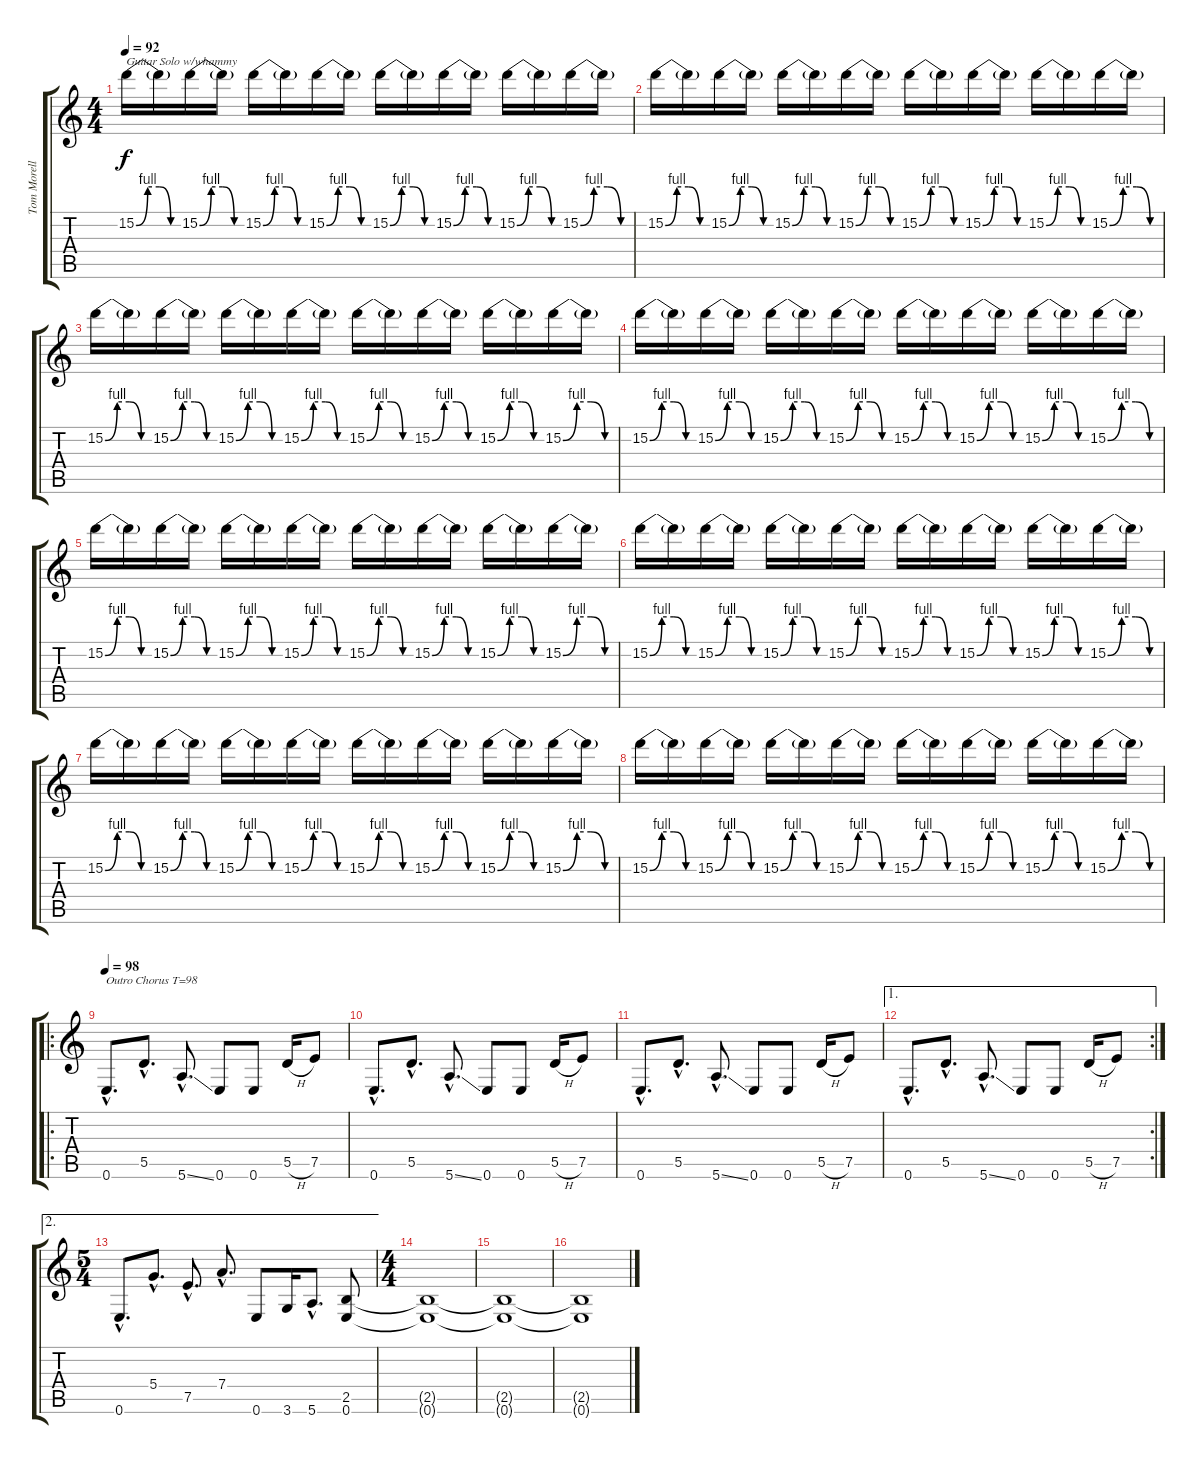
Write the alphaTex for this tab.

\track ("Tom Morello" "Tom Morell") {instrument distortionguitar}
\staff {score tabs}
\tuning (E4 B3 G3 D3 A2 E2) {hide}
\ts (4 4)
\tempo 92
\clef g2
\ks c
15.2{be (custom 0 0 15 4 30 4 45 0 60 0)}.16{txt "Guitar Solo w/whammy" dy f} 15.2{t}.16 15.2{be (custom 0 0 15 4 30 4 45 0 60 0)}.16 15.2{t}.16 15.2{be (custom 0 0 15 4 30 4 45 0 60 0)}.16 15.2{t}.16 15.2{be (custom 0 0 15 4 30 4 45 0 60 0)}.16 15.2{t}.16 15.2{be (custom 0 0 15 4 30 4 45 0 60 0)}.16 15.2{t}.16 15.2{be (custom 0 0 15 4 30 4 45 0 60 0)}.16 15.2{t}.16 15.2{be (custom 0 0 15 4 30 4 45 0 60 0)}.16 15.2{t}.16 15.2{be (custom 0 0 15 4 30 4 45 0 60 0)}.16 15.2{t}.16 |
15.2{be (custom 0 0 15 4 30 4 45 0 60 0)}.16 15.2{t}.16 15.2{be (custom 0 0 15 4 30 4 45 0 60 0)}.16 15.2{t}.16 15.2{be (custom 0 0 15 4 30 4 45 0 60 0)}.16 15.2{t}.16 15.2{be (custom 0 0 15 4 30 4 45 0 60 0)}.16 15.2{t}.16 15.2{be (custom 0 0 15 4 30 4 45 0 60 0)}.16 15.2{t}.16 15.2{be (custom 0 0 15 4 30 4 45 0 60 0)}.16 15.2{t}.16 15.2{be (custom 0 0 15 4 30 4 45 0 60 0)}.16 15.2{t}.16 15.2{be (custom 0 0 15 4 30 4 45 0 60 0)}.16 15.2{t}.16 |
15.2{be (custom 0 0 15 4 30 4 45 0 60 0)}.16 15.2{t}.16 15.2{be (custom 0 0 15 4 30 4 45 0 60 0)}.16 15.2{t}.16 15.2{be (custom 0 0 15 4 30 4 45 0 60 0)}.16 15.2{t}.16 15.2{be (custom 0 0 15 4 30 4 45 0 60 0)}.16 15.2{t}.16 15.2{be (custom 0 0 15 4 30 4 45 0 60 0)}.16 15.2{t}.16 15.2{be (custom 0 0 15 4 30 4 45 0 60 0)}.16 15.2{t}.16 15.2{be (custom 0 0 15 4 30 4 45 0 60 0)}.16 15.2{t}.16 15.2{be (custom 0 0 15 4 30 4 45 0 60 0)}.16 15.2{t}.16 |
15.2{be (custom 0 0 15 4 30 4 45 0 60 0)}.16 15.2{t}.16 15.2{be (custom 0 0 15 4 30 4 45 0 60 0)}.16 15.2{t}.16 15.2{be (custom 0 0 15 4 30 4 45 0 60 0)}.16 15.2{t}.16 15.2{be (custom 0 0 15 4 30 4 45 0 60 0)}.16 15.2{t}.16 15.2{be (custom 0 0 15 4 30 4 45 0 60 0)}.16 15.2{t}.16 15.2{be (custom 0 0 15 4 30 4 45 0 60 0)}.16 15.2{t}.16 15.2{be (custom 0 0 15 4 30 4 45 0 60 0)}.16 15.2{t}.16 15.2{be (custom 0 0 15 4 30 4 45 0 60 0)}.16 15.2{t}.16 |
15.2{be (custom 0 0 15 4 30 4 45 0 60 0)}.16 15.2{t}.16 15.2{be (custom 0 0 15 4 30 4 45 0 60 0)}.16 15.2{t}.16 15.2{be (custom 0 0 15 4 30 4 45 0 60 0)}.16 15.2{t}.16 15.2{be (custom 0 0 15 4 30 4 45 0 60 0)}.16 15.2{t}.16 15.2{be (custom 0 0 15 4 30 4 45 0 60 0)}.16 15.2{t}.16 15.2{be (custom 0 0 15 4 30 4 45 0 60 0)}.16 15.2{t}.16 15.2{be (custom 0 0 15 4 30 4 45 0 60 0)}.16 15.2{t}.16 15.2{be (custom 0 0 15 4 30 4 45 0 60 0)}.16 15.2{t}.16 |
15.2{be (custom 0 0 15 4 30 4 45 0 60 0)}.16 15.2{t}.16 15.2{be (custom 0 0 15 4 30 4 45 0 60 0)}.16 15.2{t}.16 15.2{be (custom 0 0 15 4 30 4 45 0 60 0)}.16 15.2{t}.16 15.2{be (custom 0 0 15 4 30 4 45 0 60 0)}.16 15.2{t}.16 15.2{be (custom 0 0 15 4 30 4 45 0 60 0)}.16 15.2{t}.16 15.2{be (custom 0 0 15 4 30 4 45 0 60 0)}.16 15.2{t}.16 15.2{be (custom 0 0 15 4 30 4 45 0 60 0)}.16 15.2{t}.16 15.2{be (custom 0 0 15 4 30 4 45 0 60 0)}.16 15.2{t}.16 |
15.2{be (custom 0 0 15 4 30 4 45 0 60 0)}.16 15.2{t}.16 15.2{be (custom 0 0 15 4 30 4 45 0 60 0)}.16 15.2{t}.16 15.2{be (custom 0 0 15 4 30 4 45 0 60 0)}.16 15.2{t}.16 15.2{be (custom 0 0 15 4 30 4 45 0 60 0)}.16 15.2{t}.16 15.2{be (custom 0 0 15 4 30 4 45 0 60 0)}.16 15.2{t}.16 15.2{be (custom 0 0 15 4 30 4 45 0 60 0)}.16 15.2{t}.16 15.2{be (custom 0 0 15 4 30 4 45 0 60 0)}.16 15.2{t}.16 15.2{be (custom 0 0 15 4 30 4 45 0 60 0)}.16 15.2{t}.16 |
15.2{be (custom 0 0 15 4 30 4 45 0 60 0)}.16 15.2{t}.16 15.2{be (custom 0 0 15 4 30 4 45 0 60 0)}.16 15.2{t}.16 15.2{be (custom 0 0 15 4 30 4 45 0 60 0)}.16 15.2{t}.16 15.2{be (custom 0 0 15 4 30 4 45 0 60 0)}.16 15.2{t}.16 15.2{be (custom 0 0 15 4 30 4 45 0 60 0)}.16 15.2{t}.16 15.2{be (custom 0 0 15 4 30 4 45 0 60 0)}.16 15.2{t}.16 15.2{be (custom 0 0 15 4 30 4 45 0 60 0)}.16 15.2{t}.16 15.2{be (custom 0 0 15 4 30 4 45 0 60 0)}.16 15.2{t}.16 |
\ro
\tempo 98
0.6{hac}.8{d txt "Outro Chorus T=98"} 5.5{hac}.8{d} 5.6{ss hac}.8{d} 0.6.8 0.6.8 5.5{h}.16 7.5.8 |
0.6{hac}.8{d} 5.5{hac}.8{d} 5.6{ss hac}.8{d} 0.6.8 0.6.8 5.5{h}.16 7.5.8 |
0.6{hac}.8{d} 5.5{hac}.8{d} 5.6{ss hac}.8{d} 0.6.8 0.6.8 5.5{h}.16 7.5.8 |
\ae 1
\rc 2
0.6{hac}.8{d} 5.5{hac}.8{d} 5.6{ss hac}.8{d} 0.6.8 0.6.8 5.5{h}.16 7.5.8 |
\ae 2
\ts (5 4)
0.6{hac}.8{d} 5.4{hac}.8{d} 7.5{hac}.8{d} 7.4{hac}.8{d} 0.6.8 3.6.16 5.6{hac}.8{d} (2.5 0.6).8 |
\ts (4 4)
(2.5{t} 0.6{t}).1 |
(2.5{t} 0.6{t}).1 |
(2.5{t} 0.6{t}).1
